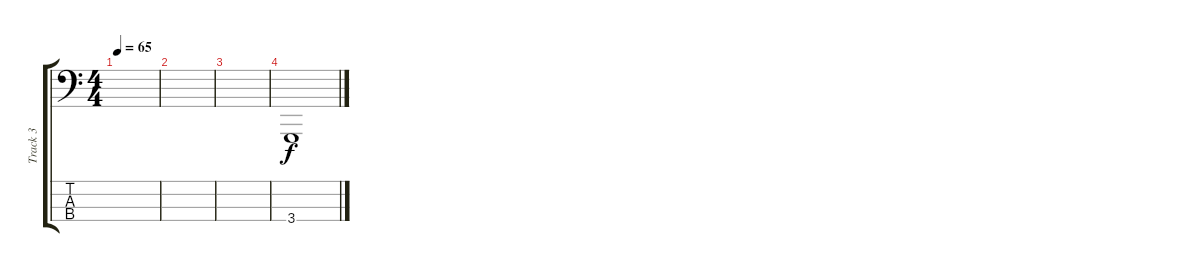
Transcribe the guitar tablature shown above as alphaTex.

\track ("Track 3" "Track 3") {instrument cello}
\staff {score tabs}
\tuning (G2 D2 A1 E1) {hide}
\ts (4 4)
\tempo 65
\clef f4
\ks c
|
|
|
3.4.1
